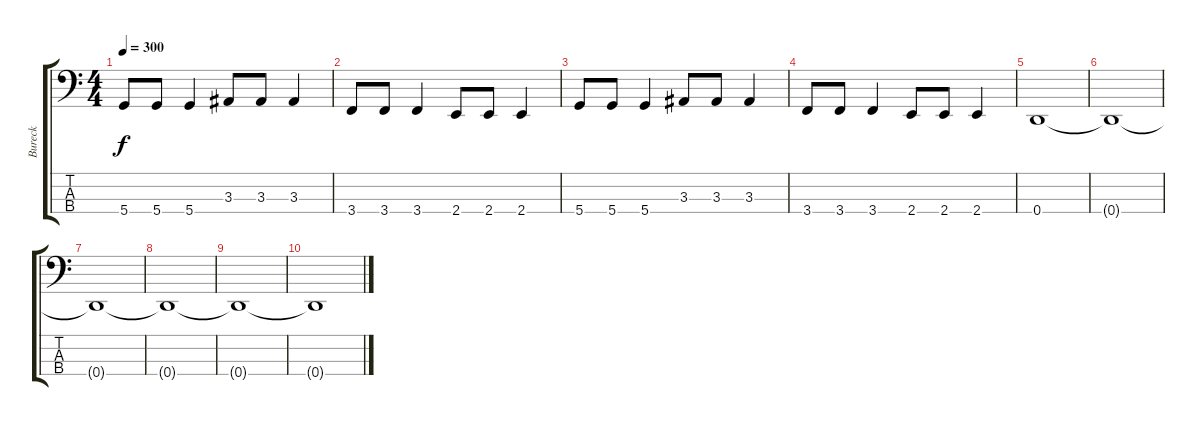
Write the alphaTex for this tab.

\track ("Bureck" "Bureck") {instrument electricbassfinger}
\staff {score tabs}
\tuning (F2 C2 G1 D1) {hide}
\ts (4 4)
\tempo 300
\clef f4
\ks c
5.4.8{dy f} 5.4.8 5.4.4 3.3.8 3.3.8 3.3.4 |
3.4.8 3.4.8 3.4.4 2.4.8 2.4.8 2.4.4 |
5.4.8 5.4.8 5.4.4 3.3.8 3.3.8 3.3.4 |
3.4.8 3.4.8 3.4.4 2.4.8 2.4.8 2.4.4 |
0.4.1 |
0.4{t}.1 |
0.4{t}.1 |
0.4{t}.1 |
0.4{t}.1 |
0.4{t}.1
